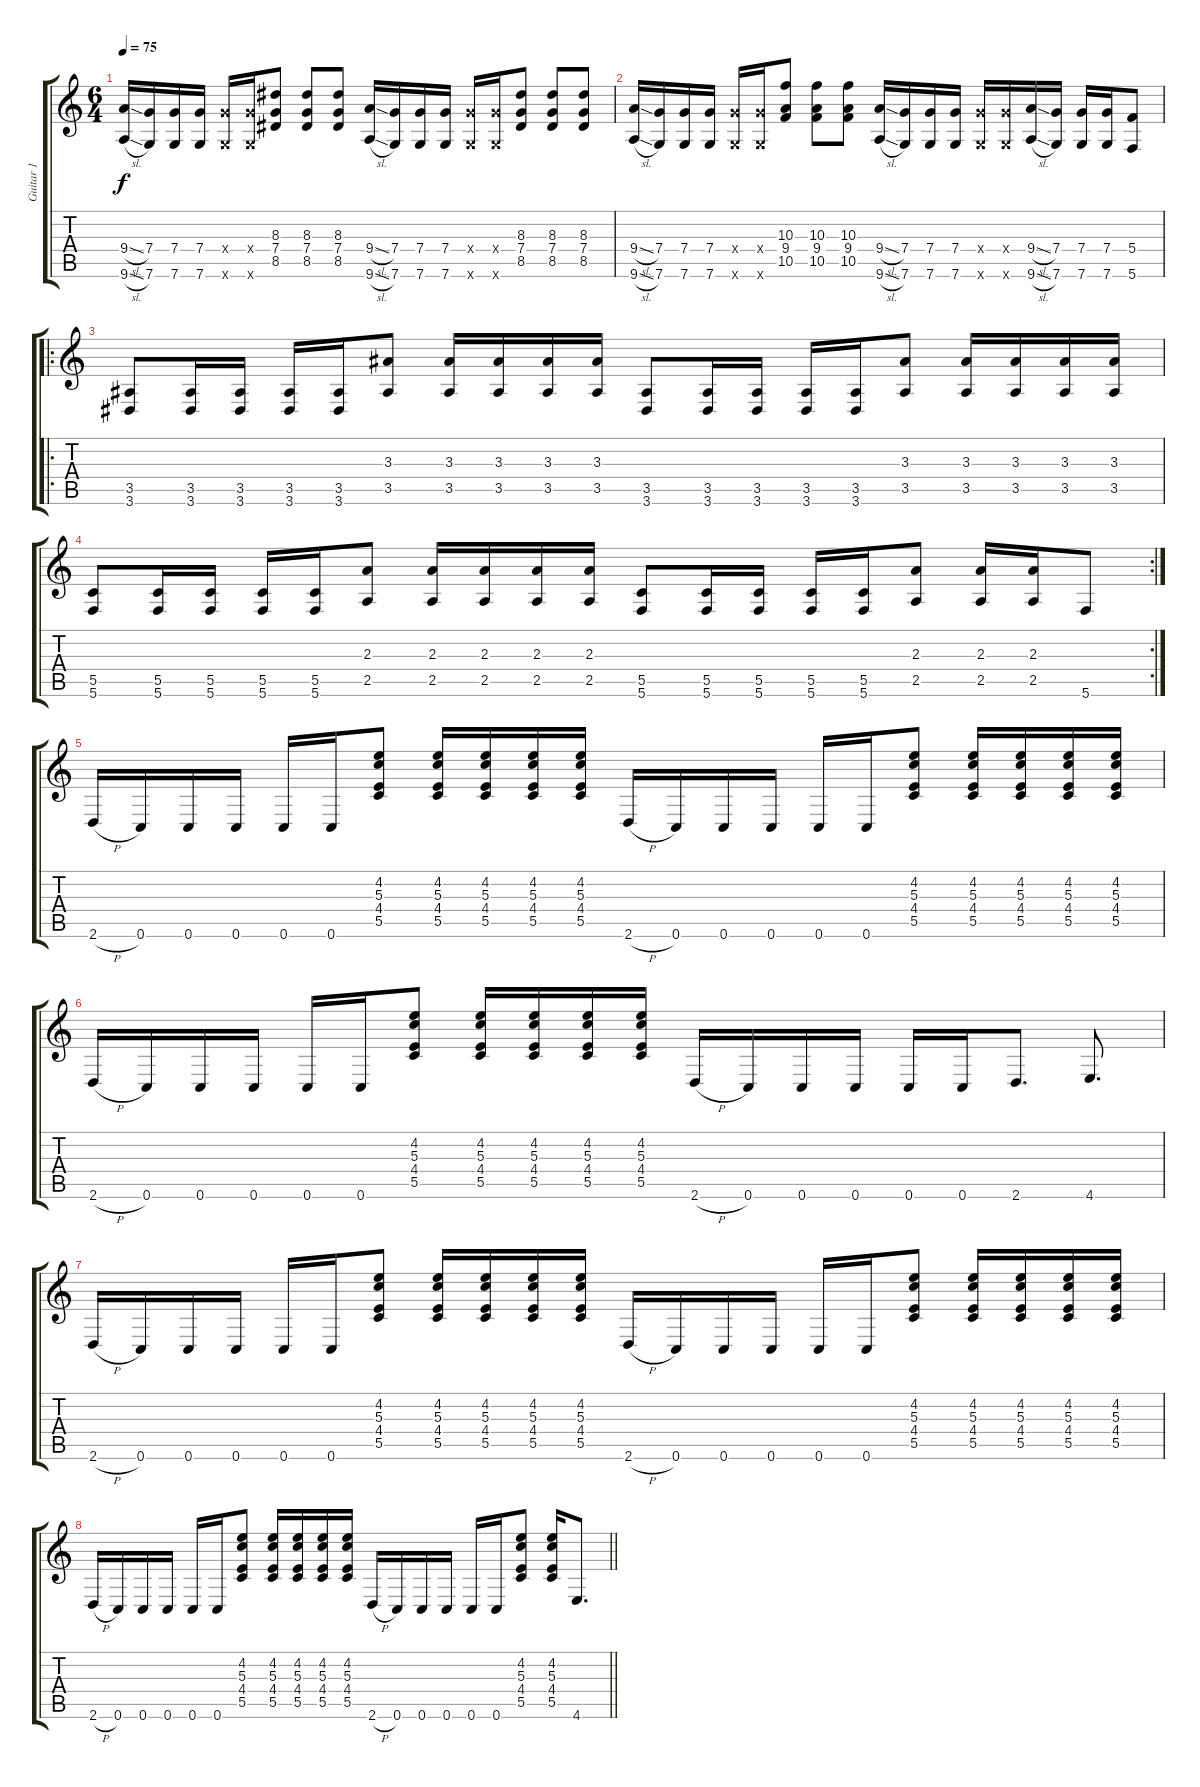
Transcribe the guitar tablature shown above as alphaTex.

\track ("Guitar 1" "Guitar 1") {instrument distortionguitar}
\staff {score tabs}
\tuning (E4 C4 G3 C3 G2 C2) {hide}
\ts (6 4)
\tempo 75
\clef g2
\ks c
(9.4{sl} 9.6{sl}).16{dy f} (7.4 7.6).16 (7.4 7.6).16 (7.4 7.6).16 (7.4{x} 7.6{x}).16 (7.4{x} 7.6{x}).16 (8.3 7.4 8.5).8 (8.3 7.4 8.5).8 (8.3 7.4 8.5).8 (9.4{sl} 9.6{sl}).16 (7.4 7.6).16 (7.4 7.6).16 (7.4 7.6).16 (7.4{x} 7.6{x}).16 (7.4{x} 7.6{x}).16 (8.3 7.4 8.5).8 (8.3 7.4 8.5).8 (8.3 7.4 8.5).8 |
(9.4{sl} 9.6{sl}).16 (7.4 7.6).16 (7.4 7.6).16 (7.4 7.6).16 (7.4{x} 7.6{x}).16 (7.4{x} 7.6{x}).16 (10.3 9.4 10.5).8 (10.3 9.4 10.5).8 (10.3 9.4 10.5).8 (9.4{sl} 9.6{sl}).16 (7.4 7.6).16 (7.4 7.6).16 (7.4 7.6).16 (7.4{x} 7.6{x}).16 (7.4{x} 7.6{x}).16 (9.4{sl} 9.6{sl}).16 (7.4 7.6).16 (7.4 7.6).16 (7.4 7.6).16 (5.4 5.6).8 |
\ro
(3.5 3.6).8 (3.5 3.6).16 (3.5 3.6).16 (3.5 3.6).16 (3.5 3.6).16 (3.3 3.5).8 (3.3 3.5).16 (3.3 3.5).16 (3.3 3.5).16 (3.3 3.5).16 (3.5 3.6).8 (3.5 3.6).16 (3.5 3.6).16 (3.5 3.6).16 (3.5 3.6).16 (3.3 3.5).8 (3.3 3.5).16 (3.3 3.5).16 (3.3 3.5).16 (3.3 3.5).16 |
\rc 2
(5.5 5.6).8 (5.5 5.6).16 (5.5 5.6).16 (5.5 5.6).16 (5.5 5.6).16 (2.3 2.5).8 (2.3 2.5).16 (2.3 2.5).16 (2.3 2.5).16 (2.3 2.5).16 (5.5 5.6).8 (5.5 5.6).16 (5.5 5.6).16 (5.5 5.6).16 (5.5 5.6).16 (2.3 2.5).8 (2.3 2.5).16 (2.3 2.5).16 5.6.8 |
2.6{h}.16 0.6.16 0.6.16 0.6.16 0.6.16 0.6.16 (4.2 5.3 4.4 5.5).8 (4.2 5.3 4.4 5.5).16 (4.2 5.3 4.4 5.5).16 (4.2 5.3 4.4 5.5).16 (4.2 5.3 4.4 5.5).16 2.6{h}.16 0.6.16 0.6.16 0.6.16 0.6.16 0.6.16 (4.2 5.3 4.4 5.5).8 (4.2 5.3 4.4 5.5).16 (4.2 5.3 4.4 5.5).16 (4.2 5.3 4.4 5.5).16 (4.2 5.3 4.4 5.5).16 |
2.6{h}.16 0.6.16 0.6.16 0.6.16 0.6.16 0.6.16 (4.2 5.3 4.4 5.5).8 (4.2 5.3 4.4 5.5).16 (4.2 5.3 4.4 5.5).16 (4.2 5.3 4.4 5.5).16 (4.2 5.3 4.4 5.5).16 2.6{h}.16 0.6.16 0.6.16 0.6.16 0.6.16 0.6.16 2.6.8{d} 4.6.8{d} |
2.6{h}.16 0.6.16 0.6.16 0.6.16 0.6.16 0.6.16 (4.2 5.3 4.4 5.5).8 (4.2 5.3 4.4 5.5).16 (4.2 5.3 4.4 5.5).16 (4.2 5.3 4.4 5.5).16 (4.2 5.3 4.4 5.5).16 2.6{h}.16 0.6.16 0.6.16 0.6.16 0.6.16 0.6.16 (4.2 5.3 4.4 5.5).8 (4.2 5.3 4.4 5.5).16 (4.2 5.3 4.4 5.5).16 (4.2 5.3 4.4 5.5).16 (4.2 5.3 4.4 5.5).16 |
\barLineRight lightlight
2.6{h}.16 0.6.16 0.6.16 0.6.16 0.6.16 0.6.16 (4.2 5.3 4.4 5.5).8 (4.2 5.3 4.4 5.5).16 (4.2 5.3 4.4 5.5).16 (4.2 5.3 4.4 5.5).16 (4.2 5.3 4.4 5.5).16 2.6{h}.16 0.6.16 0.6.16 0.6.16 0.6.16 0.6.16 (4.2 5.3 4.4 5.5).8 (4.2 5.3 4.4 5.5).16 4.6.8{d}
